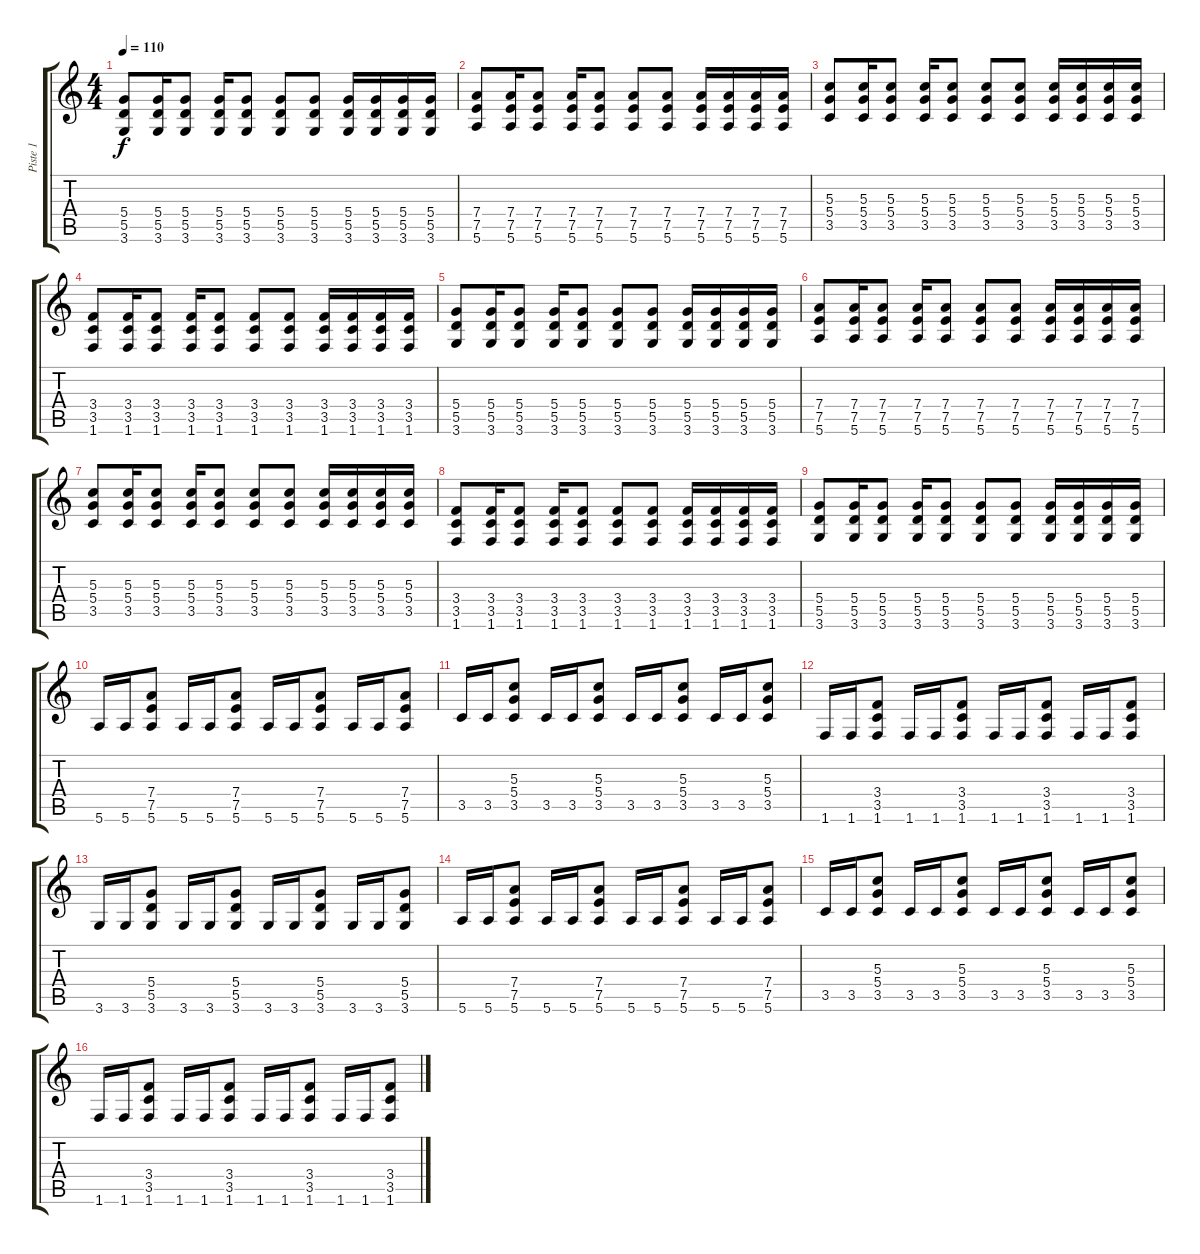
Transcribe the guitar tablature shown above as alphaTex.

\track ("Piste 1" "Piste 1") {instrument overdrivenguitar}
\staff {score tabs}
\tuning (E4 B3 G3 D3 A2 E2) {hide}
\ts (4 4)
\tempo 110
\clef g2
\ks c
(5.4 5.5 3.6).8{dy f} (5.4 5.5 3.6).16 (5.4 5.5 3.6).8 (5.4 5.5 3.6).16 (5.4 5.5 3.6).8 (5.4 5.5 3.6).8 (5.4 5.5 3.6).8 (5.4 5.5 3.6).16 (5.4 5.5 3.6).16 (5.4 5.5 3.6).16 (5.4 5.5 3.6).16 |
(7.4 7.5 5.6).8 (7.4 7.5 5.6).16 (7.4 7.5 5.6).8 (7.4 7.5 5.6).16 (7.4 7.5 5.6).8 (7.4 7.5 5.6).8 (7.4 7.5 5.6).8 (7.4 7.5 5.6).16 (7.4 7.5 5.6).16 (7.4 7.5 5.6).16 (7.4 7.5 5.6).16 |
(5.3 5.4 3.5).8 (5.3 5.4 3.5).16 (5.3 5.4 3.5).8 (5.3 5.4 3.5).16 (5.3 5.4 3.5).8 (5.3 5.4 3.5).8 (5.3 5.4 3.5).8 (5.3 5.4 3.5).16 (5.3 5.4 3.5).16 (5.3 5.4 3.5).16 (5.3 5.4 3.5).16 |
(3.4 3.5 1.6).8 (3.4 3.5 1.6).16 (3.4 3.5 1.6).8 (3.4 3.5 1.6).16 (3.4 3.5 1.6).8 (3.4 3.5 1.6).8 (3.4 3.5 1.6).8 (3.4 3.5 1.6).16 (3.4 3.5 1.6).16 (3.4 3.5 1.6).16 (3.4 3.5 1.6).16 |
(5.4 5.5 3.6).8 (5.4 5.5 3.6).16 (5.4 5.5 3.6).8 (5.4 5.5 3.6).16 (5.4 5.5 3.6).8 (5.4 5.5 3.6).8 (5.4 5.5 3.6).8 (5.4 5.5 3.6).16 (5.4 5.5 3.6).16 (5.4 5.5 3.6).16 (5.4 5.5 3.6).16 |
(7.4 7.5 5.6).8 (7.4 7.5 5.6).16 (7.4 7.5 5.6).8 (7.4 7.5 5.6).16 (7.4 7.5 5.6).8 (7.4 7.5 5.6).8 (7.4 7.5 5.6).8 (7.4 7.5 5.6).16 (7.4 7.5 5.6).16 (7.4 7.5 5.6).16 (7.4 7.5 5.6).16 |
(5.3 5.4 3.5).8 (5.3 5.4 3.5).16 (5.3 5.4 3.5).8 (5.3 5.4 3.5).16 (5.3 5.4 3.5).8 (5.3 5.4 3.5).8 (5.3 5.4 3.5).8 (5.3 5.4 3.5).16 (5.3 5.4 3.5).16 (5.3 5.4 3.5).16 (5.3 5.4 3.5).16 |
(3.4 3.5 1.6).8 (3.4 3.5 1.6).16 (3.4 3.5 1.6).8 (3.4 3.5 1.6).16 (3.4 3.5 1.6).8 (3.4 3.5 1.6).8 (3.4 3.5 1.6).8 (3.4 3.5 1.6).16 (3.4 3.5 1.6).16 (3.4 3.5 1.6).16 (3.4 3.5 1.6).16 |
(5.4 5.5 3.6).8 (5.4 5.5 3.6).16 (5.4 5.5 3.6).8 (5.4 5.5 3.6).16 (5.4 5.5 3.6).8 (5.4 5.5 3.6).8 (5.4 5.5 3.6).8 (5.4 5.5 3.6).16 (5.4 5.5 3.6).16 (5.4 5.5 3.6).16 (5.4 5.5 3.6).16 |
5.6.16 5.6.16 (7.4 7.5 5.6).8 5.6.16 5.6.16 (7.4 7.5 5.6).8 5.6.16 5.6.16 (7.4 7.5 5.6).8 5.6.16 5.6.16 (7.4 7.5 5.6).8 |
3.5.16 3.5.16 (5.3 5.4 3.5).8 3.5.16 3.5.16 (5.3 5.4 3.5).8 3.5.16 3.5.16 (5.3 5.4 3.5).8 3.5.16 3.5.16 (5.3 5.4 3.5).8 |
1.6.16 1.6.16 (3.4 3.5 1.6).8 1.6.16 1.6.16 (3.4 3.5 1.6).8 1.6.16 1.6.16 (3.4 3.5 1.6).8 1.6.16 1.6.16 (3.4 3.5 1.6).8 |
3.6.16 3.6.16 (5.4 5.5 3.6).8 3.6.16 3.6.16 (5.4 5.5 3.6).8 3.6.16 3.6.16 (5.4 5.5 3.6).8 3.6.16 3.6.16 (5.4 5.5 3.6).8 |
5.6.16 5.6.16 (7.4 7.5 5.6).8 5.6.16 5.6.16 (7.4 7.5 5.6).8 5.6.16 5.6.16 (7.4 7.5 5.6).8 5.6.16 5.6.16 (7.4 7.5 5.6).8 |
3.5.16 3.5.16 (5.3 5.4 3.5).8 3.5.16 3.5.16 (5.3 5.4 3.5).8 3.5.16 3.5.16 (5.3 5.4 3.5).8 3.5.16 3.5.16 (5.3 5.4 3.5).8 |
1.6.16 1.6.16 (3.4 3.5 1.6).8 1.6.16 1.6.16 (3.4 3.5 1.6).8 1.6.16 1.6.16 (3.4 3.5 1.6).8 1.6.16 1.6.16 (3.4 3.5 1.6).8
